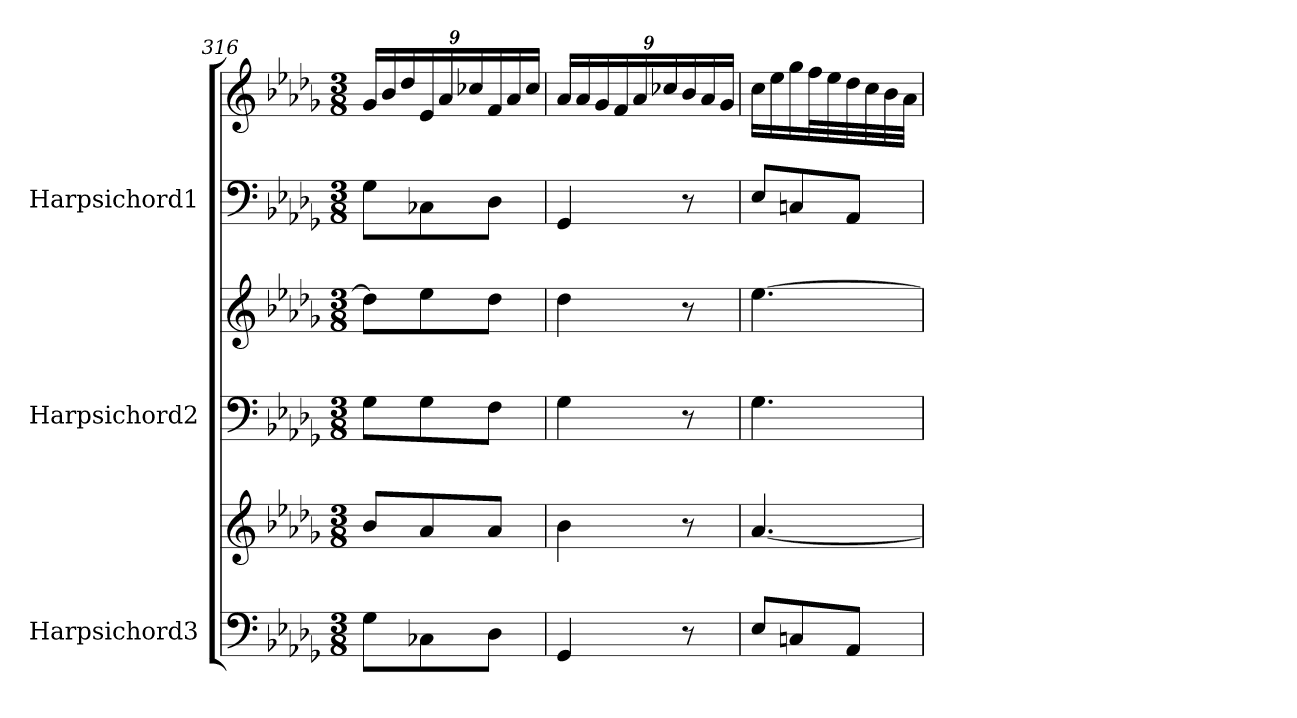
**kern	**kern	**kern	**kern	**kern	**kern
*part3	*part3	*part2	*part2	*part1	*part1
*staff6	*staff5	*staff4	*staff3	*staff2	*staff1
*I"Harpsichord3	*	*I"Harpsichord2	*	*I"Harpsichord1	*
*I'Hp	*	*I'Hp	*	*I'Hp	*
*clefF4	*clefG2	*clefF4	*clefG2	*clefF4	*clefG2
*k[b-e-a-d-g-]	*k[b-e-a-d-g-]	*k[b-e-a-d-g-]	*k[b-e-a-d-g-]	*k[b-e-a-d-g-]	*k[b-e-a-d-g-]
*M3/8	*M3/8	*M3/8	*M3/8	*M3/8	*M3/8
*	*	*	*	*	*Xbrackettup
=316	=316	=316	=316	=316	=316
8G-\L	8b-/L	8G-\L	8dd-\L]	8G-\L	24g-/LL
.	.	.	.	.	24b-/
.	.	.	.	.	24dd-/
8C-X\	8a-/	8G-\	8ee-\	8C-X\	24e-/
.	.	.	.	.	24a-/
.	.	.	.	.	24cc-X/
8D-\J	8a-/J	8F\J	8dd-\J	8D-\J	24f/
.	.	.	.	.	24a-/
.	.	.	.	.	24cc-/JJ
!!LO:LB:g=z
=317	=317	=317	=317	=317	=317
4GG-/	4b-\	4G-\	4dd-\	4GG-/	24a-/LL
.	.	.	.	.	24a-/
.	.	.	.	.	24g-/
.	.	.	.	.	24f/
.	.	.	.	.	24a-/
.	.	.	.	.	24cc-X/
8r	8r	8r	8r	8r	24b-/
.	.	.	.	.	24a-/
.	.	.	.	.	24g-/JJ
=318	=318	=318	=318	=318	=318
8E-/L	[4.a-/	4.G-\	[4.ee-\	8E-/L	16cc\LL
.	.	.	.	.	16ee-\
8Cn/	.	.	.	8Cn/	16gg-\
.	.	.	.	.	32ff\L
.	.	.	.	.	32ee-\
8AA-/J	.	.	.	8AA-/J	32dd-\
.	.	.	.	.	32cc\
.	.	.	.	.	32b-\
.	.	.	.	.	32a-\JJJ
=	=	=	=	=	=
*-	*-	*-	*-	*-	*-
